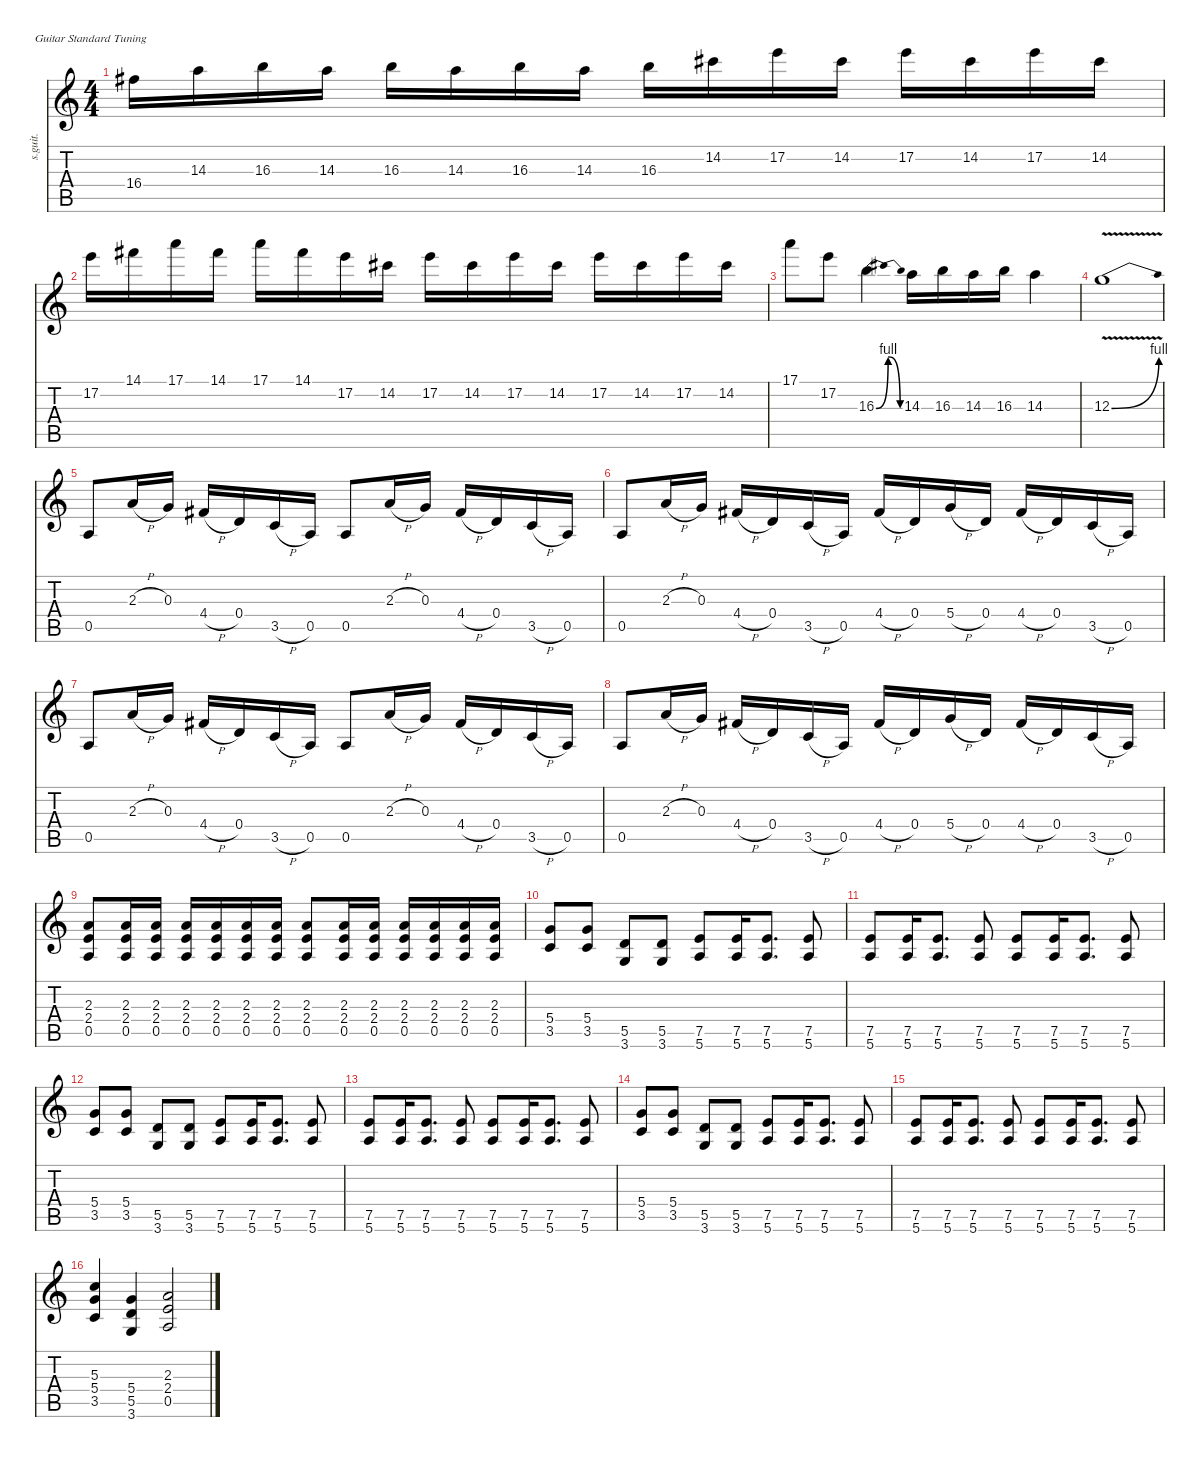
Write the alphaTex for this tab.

\defaultSystemsLayout 4
\hideDynamics
\bracketExtendMode nobrackets
\track ("" "s.guit.") {instrument distortionguitar}
\staff {score tabs}
\tuning (E4 B3 G3 D3 A2 E2)
\ts (4 4)
\tempo (160 hide)
\clef g2
\ks c
16.4{acc #}.16{dy f} 14.3.16 16.3.16 14.3.16 16.3.16 14.3.16 16.3.16 14.3.16 16.3.16 14.2{acc #}.16 17.2.16 14.2{acc #}.16 17.2.16 14.2{acc #}.16 17.2.16 14.2{acc #}.16 |
17.2.16 14.1{acc #}.16 17.1.16 14.1{acc #}.16 17.1.16 14.1{acc #}.16 17.2.16 14.2{acc #}.16 17.2.16 14.2{acc #}.16 17.2.16 14.2{acc #}.16 17.2.16 14.2{acc #}.16 17.2.16 14.2{acc #}.16 |
17.1.8 17.2.8 16.3{be (bendrelease 0 0 30 4 30 4 60 0)}.4 14.3.16 16.3.16 14.3.16 16.3.16 14.3.4 |
12.3{be (bend 0 0 60 4) v}.1 |
0.5.8 2.3{h}.16 0.3.16 4.4{h acc #}.16 0.4.16 3.5{h}.16 0.5.16 0.5.8 2.3{h}.16 0.3.16 4.4{h acc #}.16 0.4.16 3.5{h}.16 0.5.16 |
0.5.8 2.3{h}.16 0.3.16 4.4{h acc #}.16 0.4.16 3.5{h}.16 0.5.16 4.4{h acc #}.16 0.4.16 5.4{h}.16 0.4.16 4.4{h acc #}.16 0.4.16 3.5{h}.16 0.5.16 |
0.5.8 2.3{h}.16 0.3.16 4.4{h acc #}.16 0.4.16 3.5{h}.16 0.5.16 0.5.8 2.3{h}.16 0.3.16 4.4{h acc #}.16 0.4.16 3.5{h}.16 0.5.16 |
0.5.8 2.3{h}.16 0.3.16 4.4{h acc #}.16 0.4.16 3.5{h}.16 0.5.16 4.4{h acc #}.16 0.4.16 5.4{h}.16 0.4.16 4.4{h acc #}.16 0.4.16 3.5{h}.16 0.5.16 |
(2.3 2.4 0.5).8 (2.3 2.4 0.5).16 (2.3 2.4 0.5).16 (2.3 2.4 0.5).16 (2.3 2.4 0.5).16 (2.3 2.4 0.5).16 (2.3 2.4 0.5).16 (2.3 2.4 0.5).8 (2.3 2.4 0.5).16 (2.3 2.4 0.5).16 (2.3 2.4 0.5).16 (2.3 2.4 0.5).16 (2.3 2.4 0.5).16 (2.3 2.4 0.5).16 |
(5.4 3.5).8 (5.4 3.5).8 (5.5 3.6).8 (5.5 3.6).8 (7.5 5.6).8 (7.5 5.6).16 (7.5 5.6).8{d} (7.5 5.6).8 |
(7.5 5.6).8 (7.5 5.6).16 (7.5 5.6).8{d} (7.5 5.6).8 (7.5 5.6).8 (7.5 5.6).16 (7.5 5.6).8{d} (7.5 5.6).8 |
(5.4 3.5).8 (5.4 3.5).8 (5.5 3.6).8 (5.5 3.6).8 (7.5 5.6).8 (7.5 5.6).16 (7.5 5.6).8{d} (7.5 5.6).8 |
(7.5 5.6).8 (7.5 5.6).16 (7.5 5.6).8{d} (7.5 5.6).8 (7.5 5.6).8 (7.5 5.6).16 (7.5 5.6).8{d} (7.5 5.6).8 |
(5.4 3.5).8 (5.4 3.5).8 (5.5 3.6).8 (5.5 3.6).8 (7.5 5.6).8 (7.5 5.6).16 (7.5 5.6).8{d} (7.5 5.6).8 |
(7.5 5.6).8 (7.5 5.6).16 (7.5 5.6).8{d} (7.5 5.6).8 (7.5 5.6).8 (7.5 5.6).16 (7.5 5.6).8{d} (7.5 5.6).8 |
(5.3 5.4 3.5).4 (5.4 5.5 3.6).4 (2.3 2.4 0.5).2
